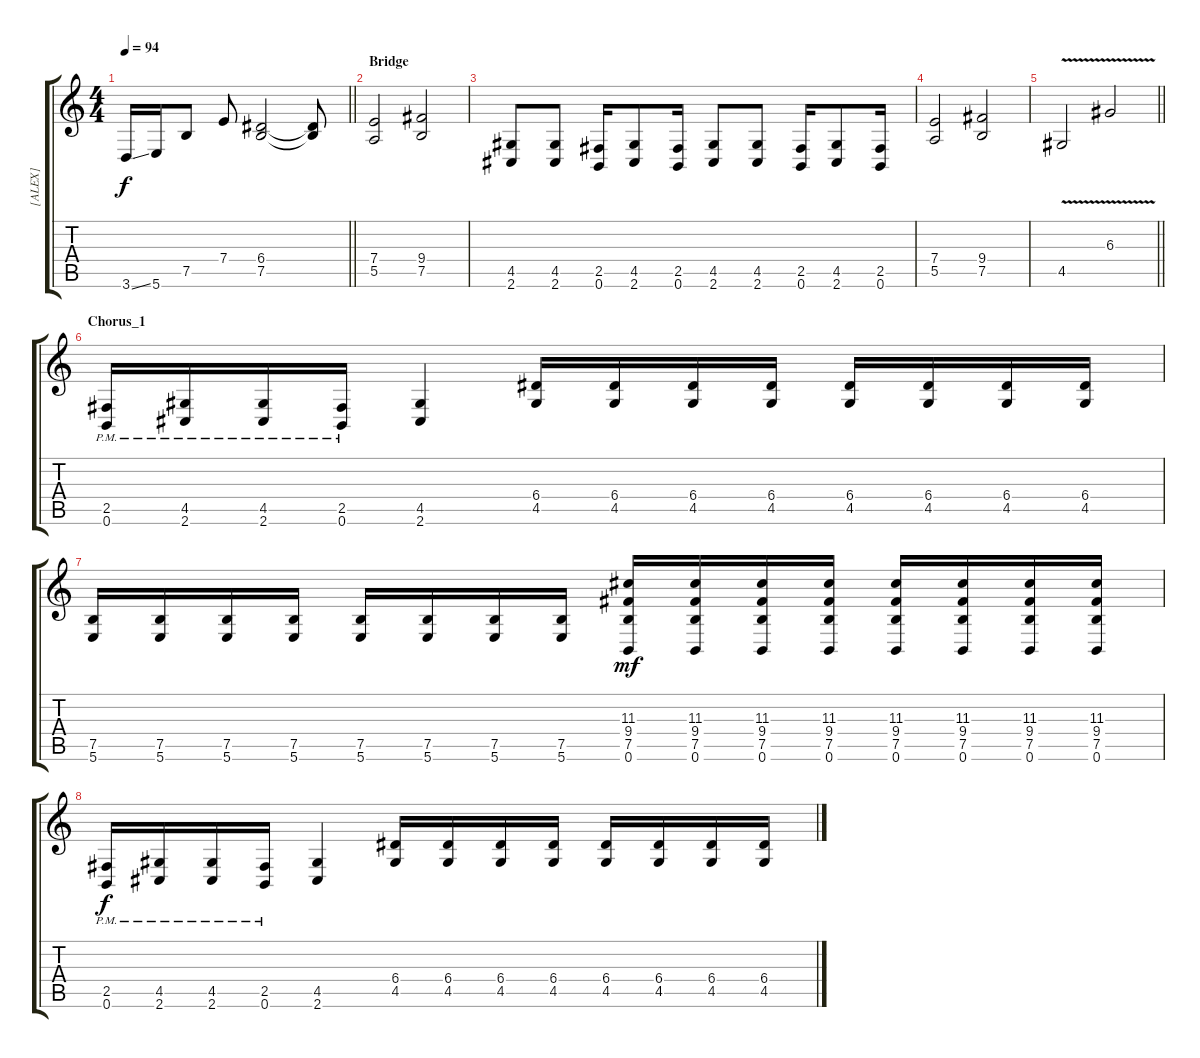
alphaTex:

\track ("[ALEX]" "[ALEX]") {instrument overdrivenguitar}
\staff {score tabs}
\tuning (B3 Gb3 D3 A2 E2 B1) {hide}
\ts (4 4)
\tempo 94
\clef g2
\barLineRight lightlight
\ks c
3.6{ss}.16{dy f} 5.6.16 7.5.8 7.4.8 (6.4 7.5).2 (6.4{t} 7.5{t}).8 |
\section ("" "Bridge")
(7.4 5.5).2{instrument overdrivenguitar} (9.4 7.5).2 |
(4.5 2.6).8 (4.5 2.6).8 (2.5 0.6).16 (4.5 2.6).8 (2.5 0.6).16 (4.5 2.6).8 (4.5 2.6).8 (2.5 0.6).16 (4.5 2.6).8 (2.5 0.6).16 |
(7.4 5.5).2 (9.4 7.5).2 |
\barLineRight lightlight
4.5{v}.2 6.3{v}.2 |
\section ("" "Chorus_1")
(2.5{pm} 0.6{pm}).16 (4.5{pm} 2.6{pm}).16 (4.5{pm} 2.6{pm}).16 (2.5{pm} 0.6{pm}).16 (4.5 2.6).4 (6.4 4.5).16 (6.4 4.5).16 (6.4 4.5).16 (6.4 4.5).16 (6.4 4.5).16 (6.4 4.5).16 (6.4 4.5).16 (6.4 4.5).16 |
(7.5 5.6).16 (7.5 5.6).16 (7.5 5.6).16 (7.5 5.6).16 (7.5 5.6).16 (7.5 5.6).16 (7.5 5.6).16 (7.5 5.6).16 (11.3 9.4 7.5 0.6).16{dy mf} (11.3 9.4 7.5 0.6).16 (11.3 9.4 7.5 0.6).16 (11.3 9.4 7.5 0.6).16 (11.3 9.4 7.5 0.6).16 (11.3 9.4 7.5 0.6).16 (11.3 9.4 7.5 0.6).16 (11.3 9.4 7.5 0.6).16 |
(2.5{pm} 0.6{pm}).16{dy f} (4.5{pm} 2.6{pm}).16 (4.5{pm} 2.6{pm}).16 (2.5{pm} 0.6{pm}).16 (4.5 2.6).4 (6.4 4.5).16 (6.4 4.5).16 (6.4 4.5).16 (6.4 4.5).16 (6.4 4.5).16 (6.4 4.5).16 (6.4 4.5).16 (6.4 4.5).16
